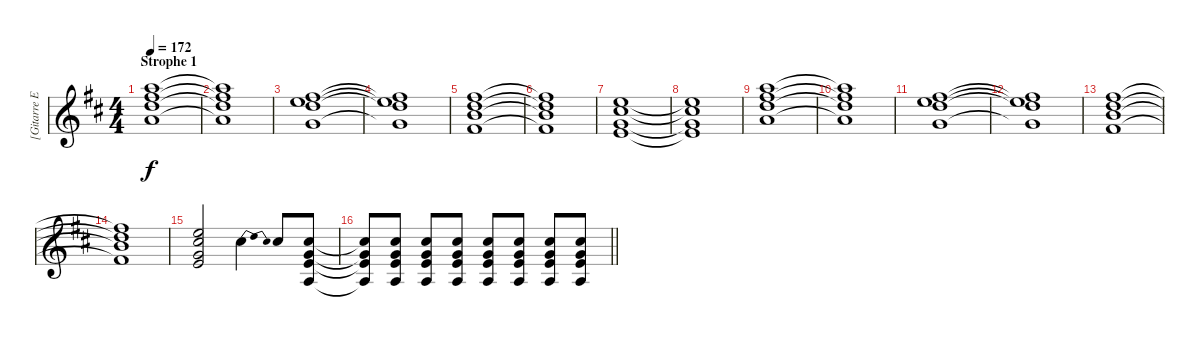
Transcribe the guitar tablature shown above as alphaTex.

\track ("[Gitarre Effekt]" "[Gitarre E") {instrument overdrivenguitar}
\staff {score}
\tuning (E4 B3 G3 D3 A2 D2) {hide}
\ts (4 4)
\section ("" "Strophe 1")
\tempo 172
\clef g2
\ks d
(5.1 7.2 7.3 7.4).1{bd 240 dy f volume 16 instrument electricguitarclean} |
(5.1{t} 7.2{t} 7.3{t} 7.4{t}).1 |
(0.1 7.2 7.3 5.4).1{bd 240} |
(0.1{t} 7.2{t} 7.3{t} 5.4{t}).1 |
(2.1 3.2 4.3 4.4).1{bd 240} |
(2.1{t} 3.2{t} 4.3{t} 4.4{t}).1 |
(0.1 2.2 0.3 2.4).1{bd 240} |
(0.1{t} 2.2{t} 0.3{t} 2.4{t}).1 |
(5.1 7.2 7.3 7.4).1{bd 240} |
(5.1{t} 7.2{t} 7.3{t} 7.4{t}).1 |
(0.1 7.2 7.3 5.4).1{bd 240} |
(0.1{t} 7.2{t} 7.3{t} 5.4{t}).1 |
(2.1 3.2 4.3 4.4).1{bd 240} |
(2.1{t} 3.2{t} 4.3{t} 4.4{t}).1 |
(0.1 2.2 0.3 2.4).2{bd 240} 2.2{be (bendrelease 0 0 30 2 30 2 60 0)}.4 2.2.8 (2.2 0.3 2.4 0.5).8 |
\barLineRight lightlight
(2.2{t} 0.3{t} 2.4{t} 0.5{t}).8 (2.2 0.3 2.4 0.5).8 (2.2 0.3 2.4 0.5).8 (2.2 0.3 2.4 0.5).8 (2.2 0.3 2.4 0.5).8 (2.2 0.3 2.4 0.5).8 (2.2 0.3 2.4 0.5).8 (2.2 0.3 2.4 0.5).8
